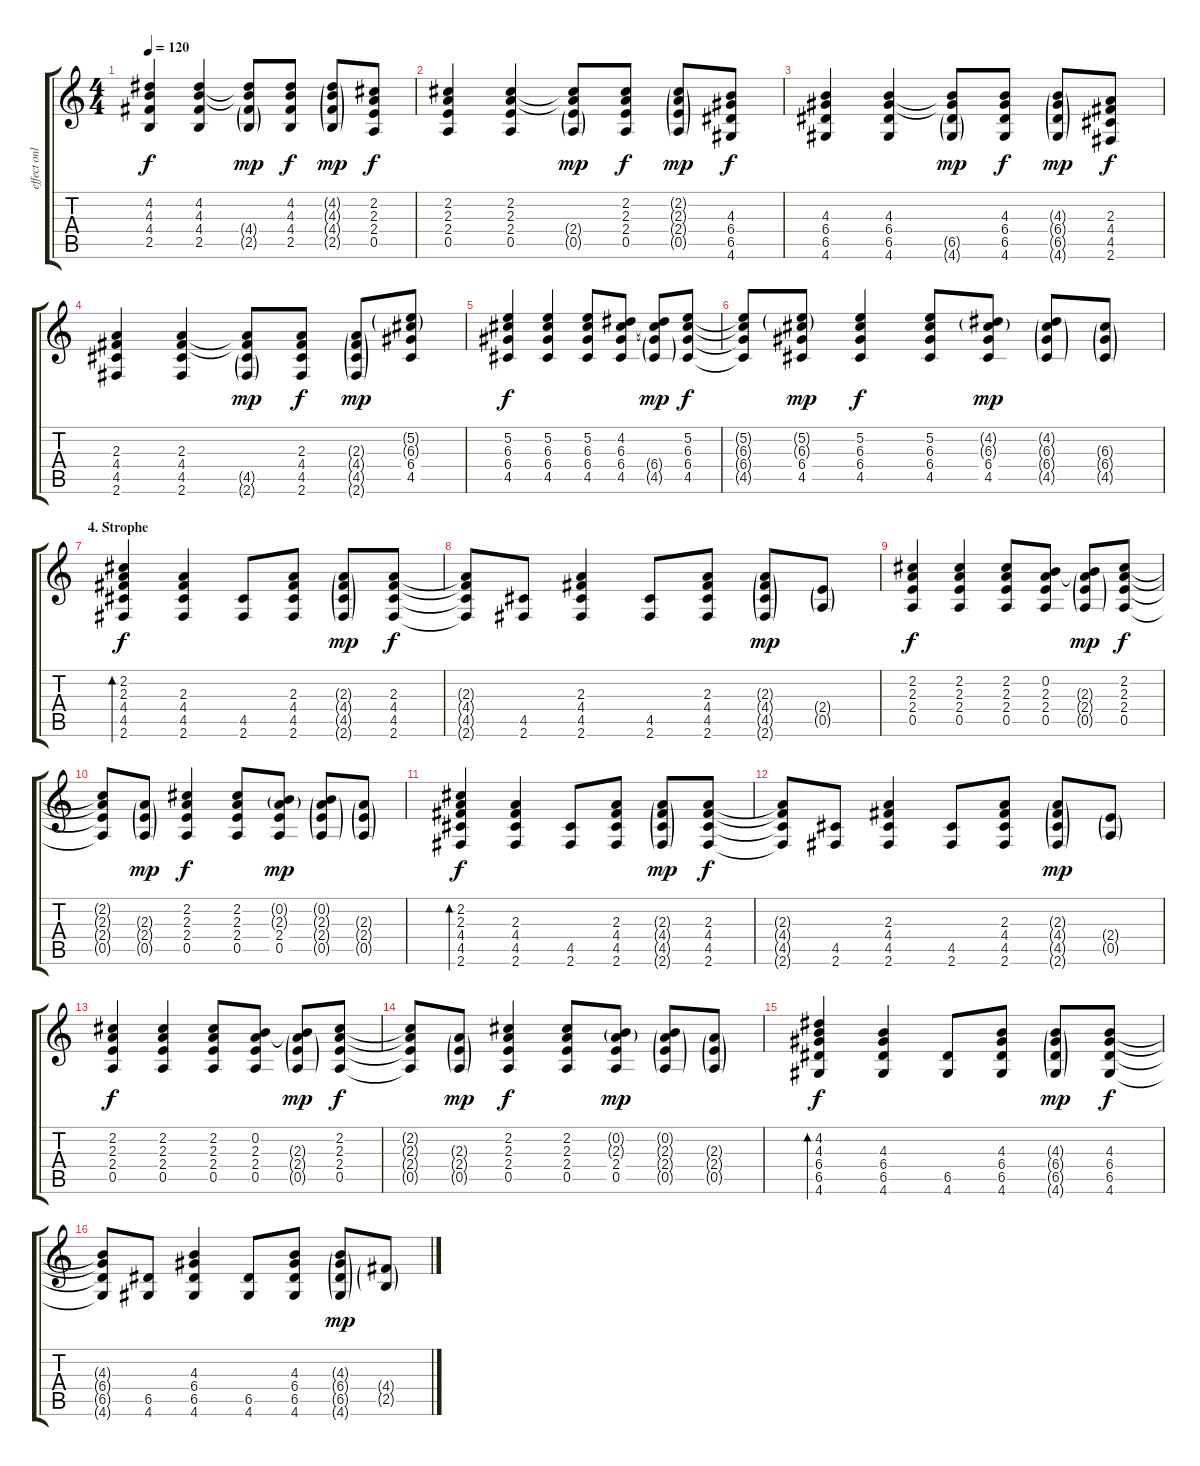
\track ("effect only     Ä" "effect onl") {instrument electricguitarjazz}
\staff {score tabs}
\tuning (E4 B3 G3 D3 A2 E2) {hide}
\ts (4 4)
\tempo 120
\clef g2
\ks c
(4.2 4.3 4.4 2.5).4{dy f} (4.2 4.3 4.4 2.5).4 (4.2{t} 4.3{t} 4.4{g} 2.5{g}).8{dy mp} (4.2 4.3 4.4 2.5).8{dy f} (4.2{g} 4.3{g} 4.4{g} 2.5{g}).8{dy mp} (2.2 2.3 2.4 0.5).8{dy f} |
(2.2 2.3 2.4 0.5).4 (2.2 2.3 2.4 0.5).4 (2.2{t} 2.3{t} 2.4{g} 0.5{g}).8{dy mp} (2.2 2.3 2.4 0.5).8{dy f} (2.2{g} 2.3{g} 2.4{g} 0.5{g}).8{dy mp} (4.3 6.4 6.5 4.6).8{dy f} |
(4.3 6.4 6.5 4.6).4 (4.3 6.4 6.5 4.6).4 (4.3{t} 6.4{t} 6.5{g} 4.6{g}).8{dy mp} (4.3 6.4 6.5 4.6).8{dy f} (4.3{g} 6.4{g} 6.5{g} 4.6{g}).8{dy mp} (2.3 4.4 4.5 2.6).8{dy f} |
(2.3 4.4 4.5 2.6).4 (2.3 4.4 4.5 2.6).4 (2.3{t} 4.4{t} 4.5{g} 2.6{g}).8{dy mp} (2.3 4.4 4.5 2.6).8{dy f} (2.3{g} 4.4{g} 4.5{g} 2.6{g}).8{dy mp} (5.2{g} 6.3{g} 6.4 4.5).8 |
(5.2 6.3 6.4 4.5).4{dy f} (5.2 6.3 6.4 4.5).4 (5.2 6.3 6.4 4.5).8 (4.2 6.3 6.4 4.5).8 (4.2{t} 6.3{t} 6.4{g} 4.5{g}).8{dy mp} (5.2 6.3 6.4 4.5).8{dy f} |
(5.2{t} 6.3{t} 6.4{t} 4.5{t}).8 (5.2{g} 6.3{g} 6.4 4.5).8{dy mp} (5.2 6.3 6.4 4.5).4{dy f} (5.2 6.3 6.4 4.5).8 (4.2{g} 6.3{g} 6.4 4.5).8{dy mp} (4.2{g} 6.3{g} 6.4{g} 4.5{g}).8 (6.3{g} 6.4{g} 4.5{g}).8 |
\section ("" "4. Strophe")
(2.2 2.3 4.4 4.5 2.6).4{bd 60 dy f} (2.3 4.4 4.5 2.6).4 (4.5 2.6).8 (2.3 4.4 4.5 2.6).8 (2.3{g} 4.4{g} 4.5{g} 2.6{g}).8{dy mp} (2.3 4.4 4.5 2.6).8{dy f} |
(2.3{t} 4.4{t} 4.5{t} 2.6{t}).8 (4.5 2.6).8 (2.3 4.4 4.5 2.6).4 (4.5 2.6).8 (2.3 4.4 4.5 2.6).8 (2.3{g} 4.4{g} 4.5{g} 2.6{g}).8{dy mp} (2.4{g} 0.5{g}).8 |
(2.2 2.3 2.4 0.5).4{dy f} (2.2 2.3 2.4 0.5).4 (2.2 2.3 2.4 0.5).8 (0.2 2.3 2.4 0.5).8 (0.2{t} 2.3{g} 2.4{g} 0.5{g}).8{dy mp} (2.2 2.3 2.4 0.5).8{dy f} |
(2.2{t} 2.3{t} 2.4{t} 0.5{t}).8 (2.3{g} 2.4{g} 0.5{g}).8{dy mp} (2.2 2.3 2.4 0.5).4{dy f} (2.2 2.3 2.4 0.5).8 (0.2{g} 2.3{g} 2.4 0.5).8{dy mp} (0.2{g} 2.3{g} 2.4{g} 0.5{g}).8 (2.3{g} 2.4{g} 0.5{g}).8 |
(2.2 2.3 4.4 4.5 2.6).4{bd 60 dy f} (2.3 4.4 4.5 2.6).4 (4.5 2.6).8 (2.3 4.4 4.5 2.6).8 (2.3{g} 4.4{g} 4.5{g} 2.6{g}).8{dy mp} (2.3 4.4 4.5 2.6).8{dy f} |
(2.3{t} 4.4{t} 4.5{t} 2.6{t}).8 (4.5 2.6).8 (2.3 4.4 4.5 2.6).4 (4.5 2.6).8 (2.3 4.4 4.5 2.6).8 (2.3{g} 4.4{g} 4.5{g} 2.6{g}).8{dy mp} (2.4{g} 0.5{g}).8 |
(2.2 2.3 2.4 0.5).4{dy f} (2.2 2.3 2.4 0.5).4 (2.2 2.3 2.4 0.5).8 (0.2 2.3 2.4 0.5).8 (0.2{t} 2.3{g} 2.4{g} 0.5{g}).8{dy mp} (2.2 2.3 2.4 0.5).8{dy f} |
(2.2{t} 2.3{t} 2.4{t} 0.5{t}).8 (2.3{g} 2.4{g} 0.5{g}).8{dy mp} (2.2 2.3 2.4 0.5).4{dy f} (2.2 2.3 2.4 0.5).8 (0.2{g} 2.3{g} 2.4 0.5).8{dy mp} (0.2{g} 2.3{g} 2.4{g} 0.5{g}).8 (2.3{g} 2.4{g} 0.5{g}).8 |
(4.2 4.3 6.4 6.5 4.6).4{bd 60 dy f} (4.3 6.4 6.5 4.6).4 (6.5 4.6).8 (4.3 6.4 6.5 4.6).8 (4.3{g} 6.4{g} 6.5{g} 4.6{g}).8{dy mp} (4.3 6.4 6.5 4.6).8{dy f} |
(4.3{t} 6.4{t} 6.5{t} 4.6{t}).8 (6.5 4.6).8 (4.3 6.4 6.5 4.6).4 (6.5 4.6).8 (4.3 6.4 6.5 4.6).8 (4.3{g} 6.4{g} 6.5{g} 4.6{g}).8{dy mp} (4.4{g} 2.5{g}).8
